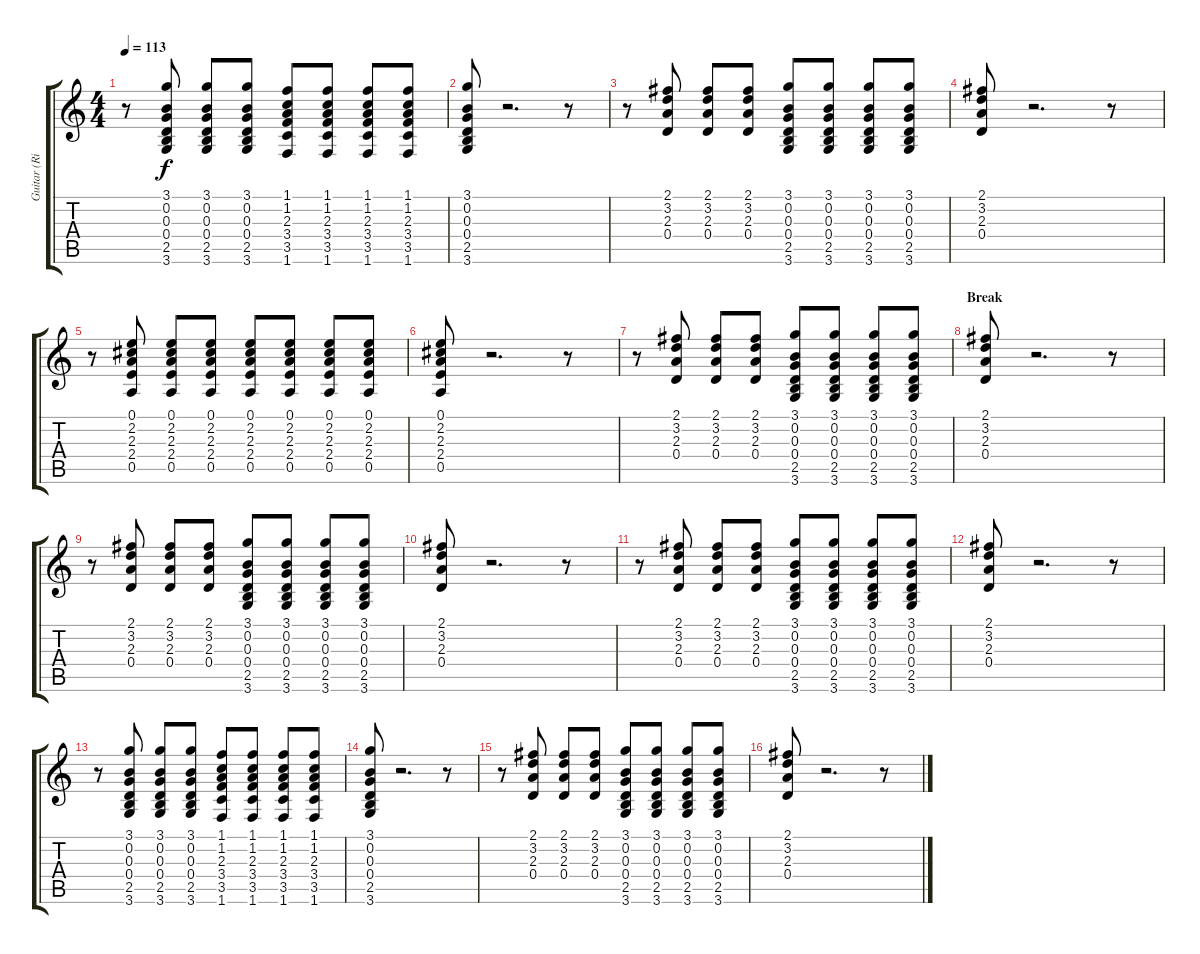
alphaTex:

\track ("Guitar (Right)" "Guitar (Ri") {instrument electricguitarclean}
\staff {score tabs}
\tuning (E4 B3 G3 D3 A2 E2) {hide}
\ts (4 4)
\tempo 113
\clef g2
\ks c
r.8{dy f} (3.1 0.2 0.3 0.4 2.5 3.6).8 (3.1 0.2 0.3 0.4 2.5 3.6).8 (3.1 0.2 0.3 0.4 2.5 3.6).8 (1.1 1.2 2.3 3.4 3.5 1.6).8 (1.1 1.2 2.3 3.4 3.5 1.6).8 (1.1 1.2 2.3 3.4 3.5 1.6).8 (1.1 1.2 2.3 3.4 3.5 1.6).8 |
(3.1 0.2 0.3 0.4 2.5 3.6).8 r.2{d} r.8 |
r.8 (2.1 3.2 2.3 0.4).8 (2.1 3.2 2.3 0.4).8 (2.1 3.2 2.3 0.4).8 (3.1 0.2 0.3 0.4 2.5 3.6).8 (3.1 0.2 0.3 0.4 2.5 3.6).8 (3.1 0.2 0.3 0.4 2.5 3.6).8 (3.1 0.2 0.3 0.4 2.5 3.6).8 |
(2.1 3.2 2.3 0.4).8 r.2{d} r.8 |
r.8 (0.1 2.2 2.3 2.4 0.5).8 (0.1 2.2 2.3 2.4 0.5).8 (0.1 2.2 2.3 2.4 0.5).8 (0.1 2.2 2.3 2.4 0.5).8 (0.1 2.2 2.3 2.4 0.5).8 (0.1 2.2 2.3 2.4 0.5).8 (0.1 2.2 2.3 2.4 0.5).8 |
(0.1 2.2 2.3 2.4 0.5).8 r.2{d} r.8 |
r.8 (2.1 3.2 2.3 0.4).8 (2.1 3.2 2.3 0.4).8 (2.1 3.2 2.3 0.4).8 (3.1 0.2 0.3 0.4 2.5 3.6).8 (3.1 0.2 0.3 0.4 2.5 3.6).8 (3.1 0.2 0.3 0.4 2.5 3.6).8 (3.1 0.2 0.3 0.4 2.5 3.6).8 |
\section ("" "Break")
(2.1 3.2 2.3 0.4).8 r.2{d} r.8 |
r.8 (2.1 3.2 2.3 0.4).8 (2.1 3.2 2.3 0.4).8 (2.1 3.2 2.3 0.4).8 (3.1 0.2 0.3 0.4 2.5 3.6).8 (3.1 0.2 0.3 0.4 2.5 3.6).8 (3.1 0.2 0.3 0.4 2.5 3.6).8 (3.1 0.2 0.3 0.4 2.5 3.6).8 |
(2.1 3.2 2.3 0.4).8 r.2{d} r.8 |
r.8 (2.1 3.2 2.3 0.4).8 (2.1 3.2 2.3 0.4).8 (2.1 3.2 2.3 0.4).8 (3.1 0.2 0.3 0.4 2.5 3.6).8 (3.1 0.2 0.3 0.4 2.5 3.6).8 (3.1 0.2 0.3 0.4 2.5 3.6).8 (3.1 0.2 0.3 0.4 2.5 3.6).8 |
(2.1 3.2 2.3 0.4).8 r.2{d} r.8 |
r.8 (3.1 0.2 0.3 0.4 2.5 3.6).8 (3.1 0.2 0.3 0.4 2.5 3.6).8 (3.1 0.2 0.3 0.4 2.5 3.6).8 (1.1 1.2 2.3 3.4 3.5 1.6).8 (1.1 1.2 2.3 3.4 3.5 1.6).8 (1.1 1.2 2.3 3.4 3.5 1.6).8 (1.1 1.2 2.3 3.4 3.5 1.6).8 |
(3.1 0.2 0.3 0.4 2.5 3.6).8 r.2{d} r.8 |
r.8 (2.1 3.2 2.3 0.4).8 (2.1 3.2 2.3 0.4).8 (2.1 3.2 2.3 0.4).8 (3.1 0.2 0.3 0.4 2.5 3.6).8 (3.1 0.2 0.3 0.4 2.5 3.6).8 (3.1 0.2 0.3 0.4 2.5 3.6).8 (3.1 0.2 0.3 0.4 2.5 3.6).8 |
(2.1 3.2 2.3 0.4).8 r.2{d} r.8
